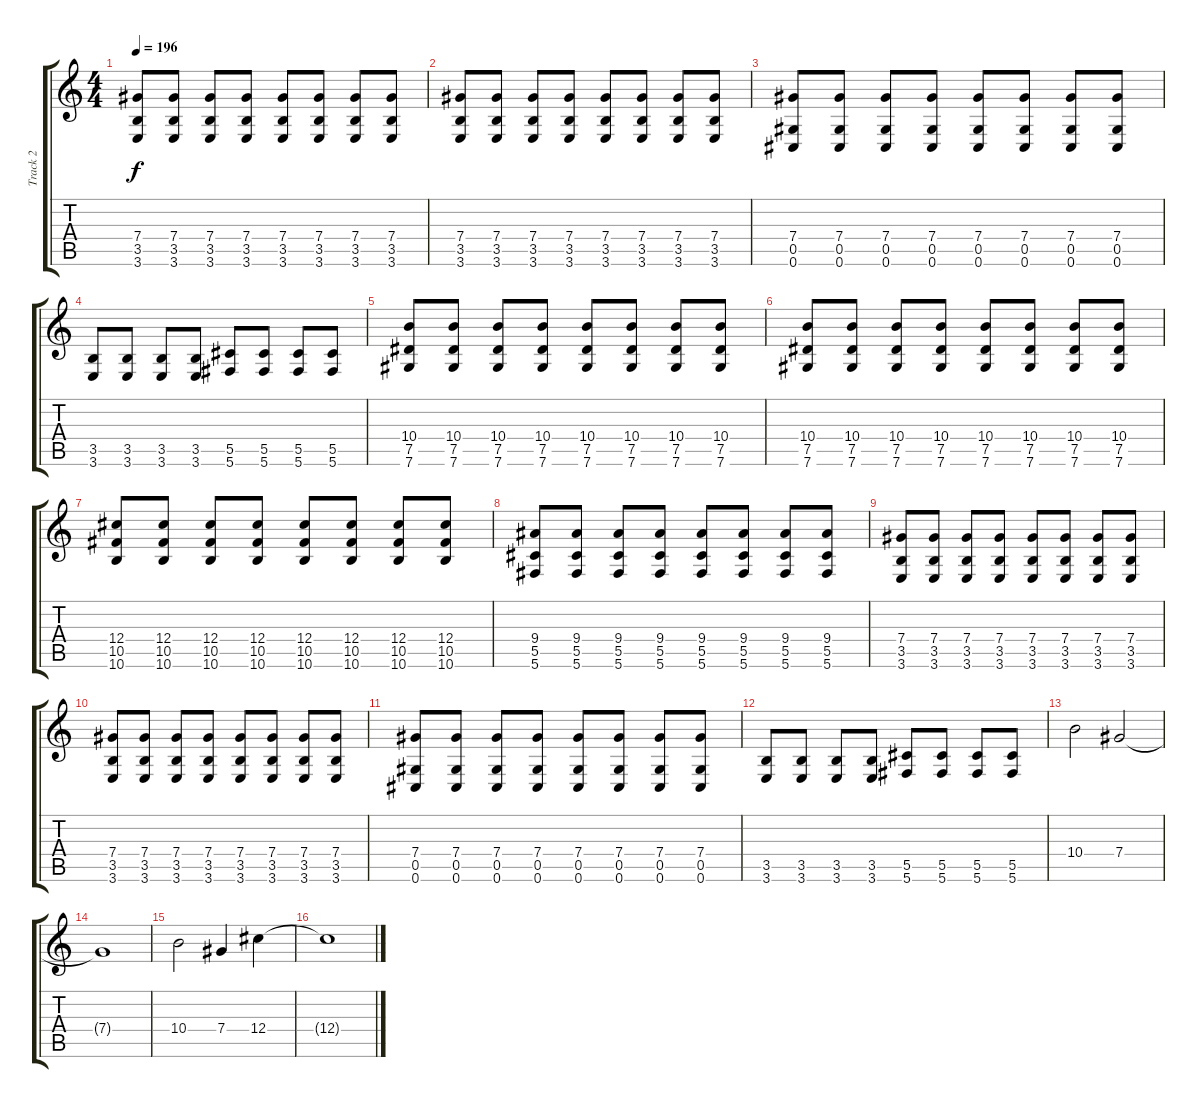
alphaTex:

\track ("Track 2" "Track 2") {instrument distortionguitar}
\staff {score tabs}
\tuning (Eb4 Bb3 Gb3 Db3 Ab2 Db2) {hide}
\ts (4 4)
\tempo 196
\clef g2
\ks c
(7.4 3.5 3.6).8{dy f} (7.4 3.5 3.6).8 (7.4 3.5 3.6).8 (7.4 3.5 3.6).8 (7.4 3.5 3.6).8 (7.4 3.5 3.6).8 (7.4 3.5 3.6).8 (7.4 3.5 3.6).8 |
(7.4 3.5 3.6).8 (7.4 3.5 3.6).8 (7.4 3.5 3.6).8 (7.4 3.5 3.6).8 (7.4 3.5 3.6).8 (7.4 3.5 3.6).8 (7.4 3.5 3.6).8 (7.4 3.5 3.6).8 |
(7.4 0.5 0.6).8 (7.4 0.5 0.6).8 (7.4 0.5 0.6).8 (7.4 0.5 0.6).8 (7.4 0.5 0.6).8 (7.4 0.5 0.6).8 (7.4 0.5 0.6).8 (7.4 0.5 0.6).8 |
(3.5 3.6).8 (3.5 3.6).8 (3.5 3.6).8 (3.5 3.6).8 (5.5 5.6).8 (5.5 5.6).8 (5.5 5.6).8 (5.5 5.6).8 |
(10.4 7.5 7.6).8 (10.4 7.5 7.6).8 (10.4 7.5 7.6).8 (10.4 7.5 7.6).8 (10.4 7.5 7.6).8 (10.4 7.5 7.6).8 (10.4 7.5 7.6).8 (10.4 7.5 7.6).8 |
(10.4 7.5 7.6).8 (10.4 7.5 7.6).8 (10.4 7.5 7.6).8 (10.4 7.5 7.6).8 (10.4 7.5 7.6).8 (10.4 7.5 7.6).8 (10.4 7.5 7.6).8 (10.4 7.5 7.6).8 |
(12.4 10.5 10.6).8 (12.4 10.5 10.6).8 (12.4 10.5 10.6).8 (12.4 10.5 10.6).8 (12.4 10.5 10.6).8 (12.4 10.5 10.6).8 (12.4 10.5 10.6).8 (12.4 10.5 10.6).8 |
(9.4 5.5 5.6).8 (9.4 5.5 5.6).8 (9.4 5.5 5.6).8 (9.4 5.5 5.6).8 (9.4 5.5 5.6).8 (9.4 5.5 5.6).8 (9.4 5.5 5.6).8 (9.4 5.5 5.6).8 |
(7.4 3.5 3.6).8 (7.4 3.5 3.6).8 (7.4 3.5 3.6).8 (7.4 3.5 3.6).8 (7.4 3.5 3.6).8 (7.4 3.5 3.6).8 (7.4 3.5 3.6).8 (7.4 3.5 3.6).8 |
(7.4 3.5 3.6).8 (7.4 3.5 3.6).8 (7.4 3.5 3.6).8 (7.4 3.5 3.6).8 (7.4 3.5 3.6).8 (7.4 3.5 3.6).8 (7.4 3.5 3.6).8 (7.4 3.5 3.6).8 |
(7.4 0.5 0.6).8 (7.4 0.5 0.6).8 (7.4 0.5 0.6).8 (7.4 0.5 0.6).8 (7.4 0.5 0.6).8 (7.4 0.5 0.6).8 (7.4 0.5 0.6).8 (7.4 0.5 0.6).8 |
(3.5 3.6).8 (3.5 3.6).8 (3.5 3.6).8 (3.5 3.6).8 (5.5 5.6).8 (5.5 5.6).8 (5.5 5.6).8 (5.5 5.6).8 |
10.4.2 7.4.2 |
7.4{t}.1 |
10.4.2 7.4.4 12.4.4 |
12.4{t}.1
